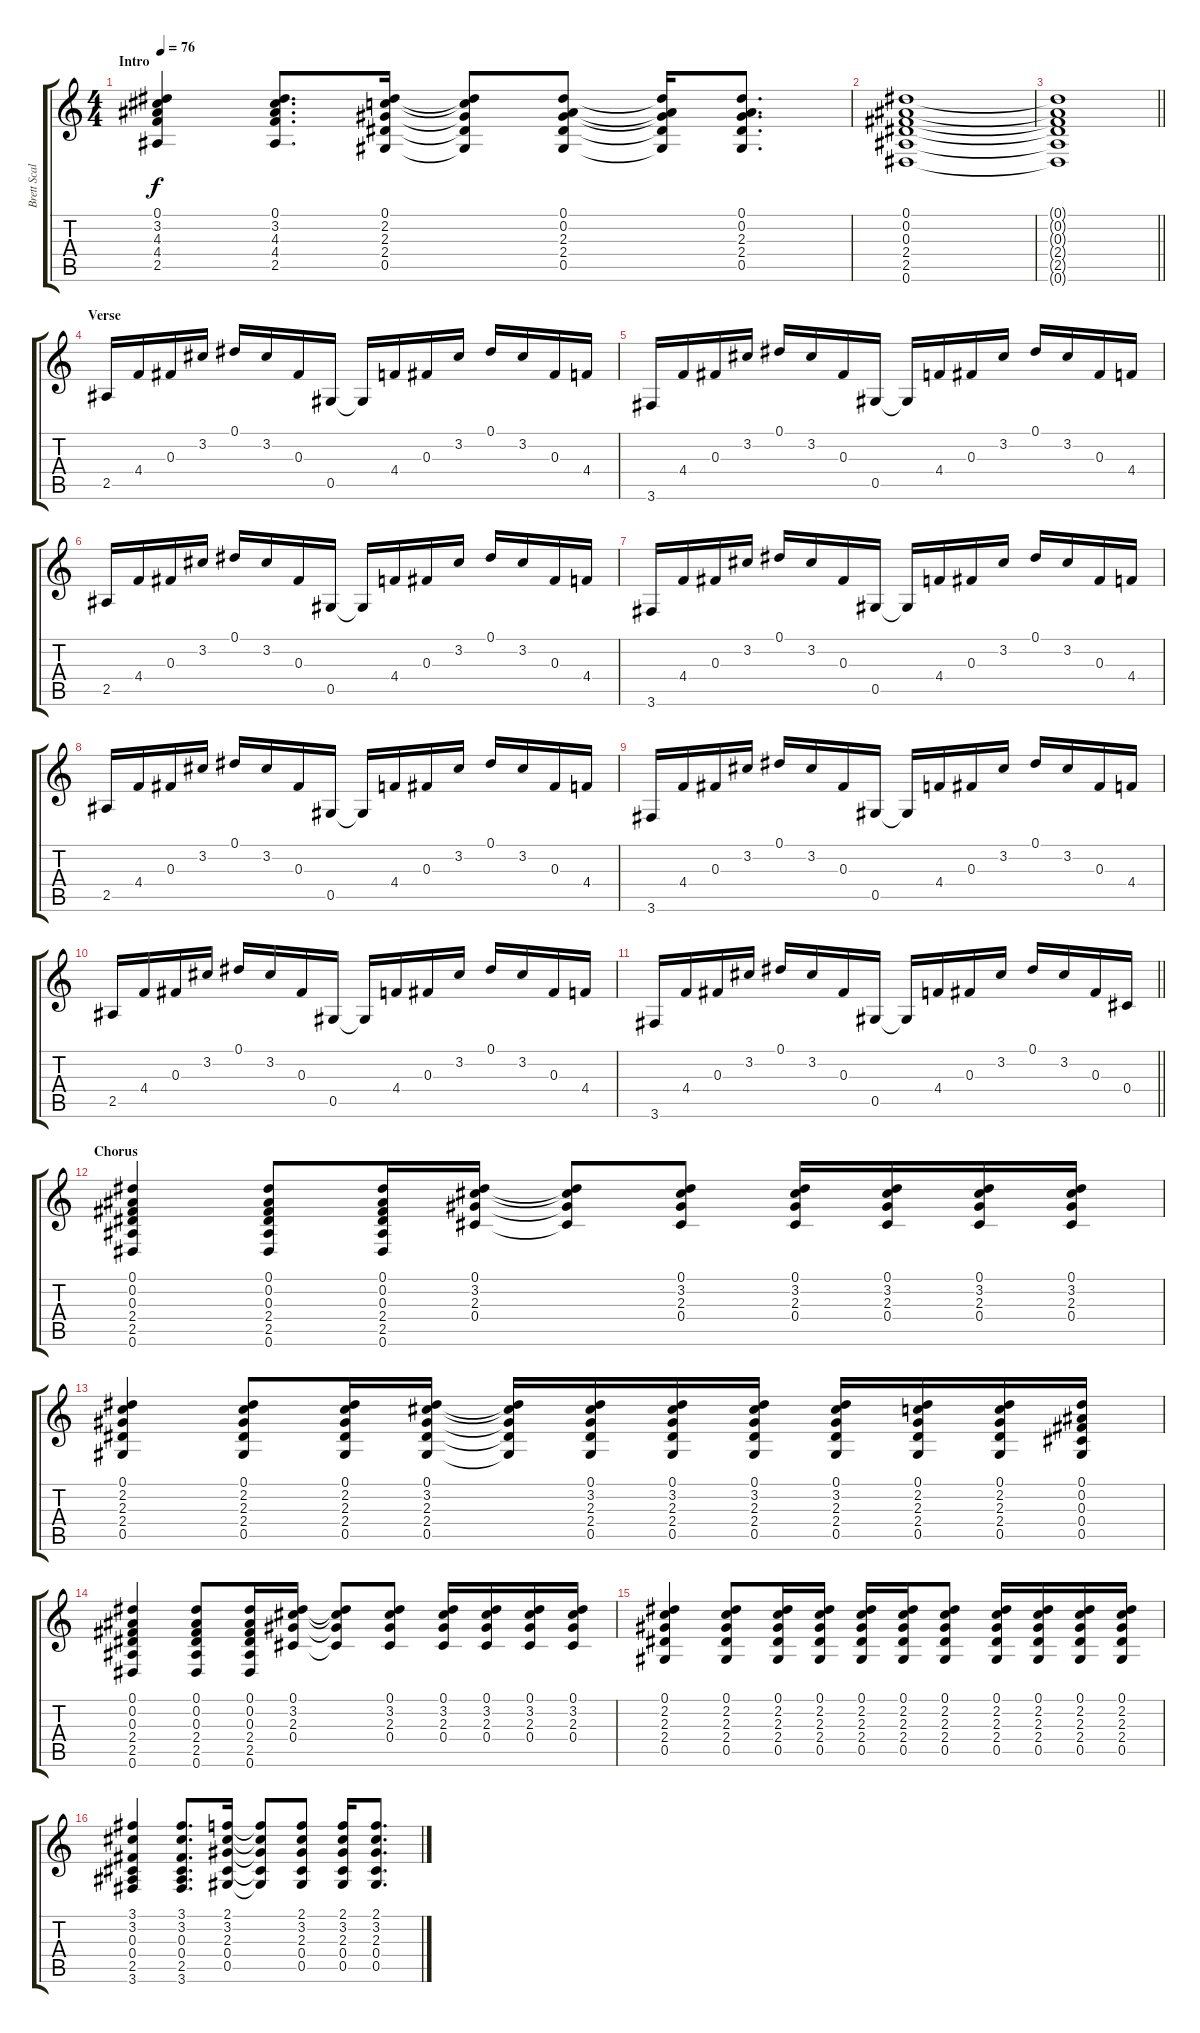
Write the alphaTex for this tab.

\track ("Brett Scallions (Rhythm Guitar)" "Brett Scal") {instrument electricguitarclean}
\staff {score tabs}
\tuning (Eb4 Bb3 Gb3 Db3 Ab2 Eb2) {hide}
\ts (4 4)
\section ("" "Intro")
\tempo 76
\clef g2
\ks c
(0.1 3.2 4.3 4.4 2.5).4{dy f instrument electricguitarclean} (0.1 3.2 4.3 4.4 2.5).8{d} (0.1 2.2 2.3 2.4 0.5).16 (0.1{t} 2.2{t} 2.3{t} 2.4{t} 0.5{t}).8 (0.1 0.2 2.3 2.4 0.5).8 (0.1{t} 0.2{t} 2.3{t} 2.4{t} 0.5{t}).16 (0.1 0.2 2.3 2.4 0.5).8{d} |
(0.1 0.2 0.3 2.4 2.5 0.6).1 |
\barLineRight lightlight
(0.1{t} 0.2{t} 0.3{t} 2.4{t} 2.5{t} 0.6{t}).1 |
\section ("" "Verse")
2.5.16{instrument electricguitarclean} 4.4.16 0.3.16 3.2.16 0.1.16 3.2.16 0.3.16 0.5.16 0.5{t}.16 4.4.16 0.3.16 3.2.16 0.1.16 3.2.16 0.3.16 4.4.16 |
3.6.16 4.4.16 0.3.16 3.2.16 0.1.16 3.2.16 0.3.16 0.5.16 0.5{t}.16 4.4.16 0.3.16 3.2.16 0.1.16 3.2.16 0.3.16 4.4.16 |
2.5.16 4.4.16 0.3.16 3.2.16 0.1.16 3.2.16 0.3.16 0.5.16 0.5{t}.16 4.4.16 0.3.16 3.2.16 0.1.16 3.2.16 0.3.16 4.4.16 |
3.6.16 4.4.16 0.3.16 3.2.16 0.1.16 3.2.16 0.3.16 0.5.16 0.5{t}.16 4.4.16 0.3.16 3.2.16 0.1.16 3.2.16 0.3.16 4.4.16 |
2.5.16 4.4.16 0.3.16 3.2.16 0.1.16 3.2.16 0.3.16 0.5.16 0.5{t}.16 4.4.16 0.3.16 3.2.16 0.1.16 3.2.16 0.3.16 4.4.16 |
3.6.16 4.4.16 0.3.16 3.2.16 0.1.16 3.2.16 0.3.16 0.5.16 0.5{t}.16 4.4.16 0.3.16 3.2.16 0.1.16 3.2.16 0.3.16 4.4.16 |
2.5.16 4.4.16 0.3.16 3.2.16 0.1.16 3.2.16 0.3.16 0.5.16 0.5{t}.16 4.4.16 0.3.16 3.2.16 0.1.16 3.2.16 0.3.16 4.4.16 |
\barLineRight lightlight
3.6.16 4.4.16 0.3.16 3.2.16 0.1.16 3.2.16 0.3.16 0.5.16 0.5{t}.16 4.4.16 0.3.16 3.2.16 0.1.16 3.2.16 0.3.16 0.4.16 |
\section ("" "Chorus")
(0.1 0.2 0.3 2.4 2.5 0.6).4 (0.1 0.2 0.3 2.4 2.5 0.6).8 (0.1 0.2 0.3 2.4 2.5 0.6).16 (0.1 3.2 2.3 0.4).16 (0.1{t} 3.2{t} 2.3{t} 0.4{t}).8 (0.1 3.2 2.3 0.4).8 (0.1 3.2 2.3 0.4).16 (0.1 3.2 2.3 0.4).16 (0.1 3.2 2.3 0.4).16 (0.1 3.2 2.3 0.4).16 |
(0.1 2.2 2.3 2.4 0.5).4 (0.1 2.2 2.3 2.4 0.5).8 (0.1 2.2 2.3 2.4 0.5).16 (0.1 3.2 2.3 2.4 0.5).16 (0.1{t} 3.2{t} 2.3{t} 2.4{t} 0.5{t}).16 (0.1 3.2 2.3 2.4 0.5).16 (0.1 3.2 2.3 2.4 0.5).16 (0.1 3.2 2.3 2.4 0.5).16 (0.1 3.2 2.3 2.4 0.5).16 (0.1 2.2 2.3 2.4 0.5).16 (0.1 2.2 2.3 2.4 0.5).16 (0.1 0.2 0.3 0.4 0.5).16 |
(0.1 0.2 0.3 2.4 2.5 0.6).4 (0.1 0.2 0.3 2.4 2.5 0.6).8 (0.1 0.2 0.3 2.4 2.5 0.6).16 (0.1 3.2 2.3 0.4).16 (0.1{t} 3.2{t} 2.3{t} 0.4{t}).8 (0.1 3.2 2.3 0.4).8 (0.1 3.2 2.3 0.4).16 (0.1 3.2 2.3 0.4).16 (0.1 3.2 2.3 0.4).16 (0.1 3.2 2.3 0.4).16 |
(0.1 2.2 2.3 2.4 0.5).4 (0.1 2.2 2.3 2.4 0.5).8 (0.1 2.2 2.3 2.4 0.5).16 (0.1 2.2 2.3 2.4 0.5).16 (0.1 2.2 2.3 2.4 0.5).16 (0.1 2.2 2.3 2.4 0.5).16 (0.1 2.2 2.3 2.4 0.5).8 (0.1 2.2 2.3 2.4 0.5).16 (0.1 2.2 2.3 2.4 0.5).16 (0.1 2.2 2.3 2.4 0.5).16 (0.1 2.2 2.3 2.4 0.5).16 |
(3.1 3.2 0.3 0.4 2.5 3.6).4 (3.1 3.2 0.3 0.4 2.5 3.6).8{d} (2.1 3.2 2.3 0.4 0.5).16 (2.1{t} 3.2{t} 2.3{t} 0.4{t} 0.5{t}).8 (2.1 3.2 2.3 0.4 0.5).8 (2.1 3.2 2.3 0.4 0.5).16 (2.1 3.2 2.3 0.4 0.5).8{d}
